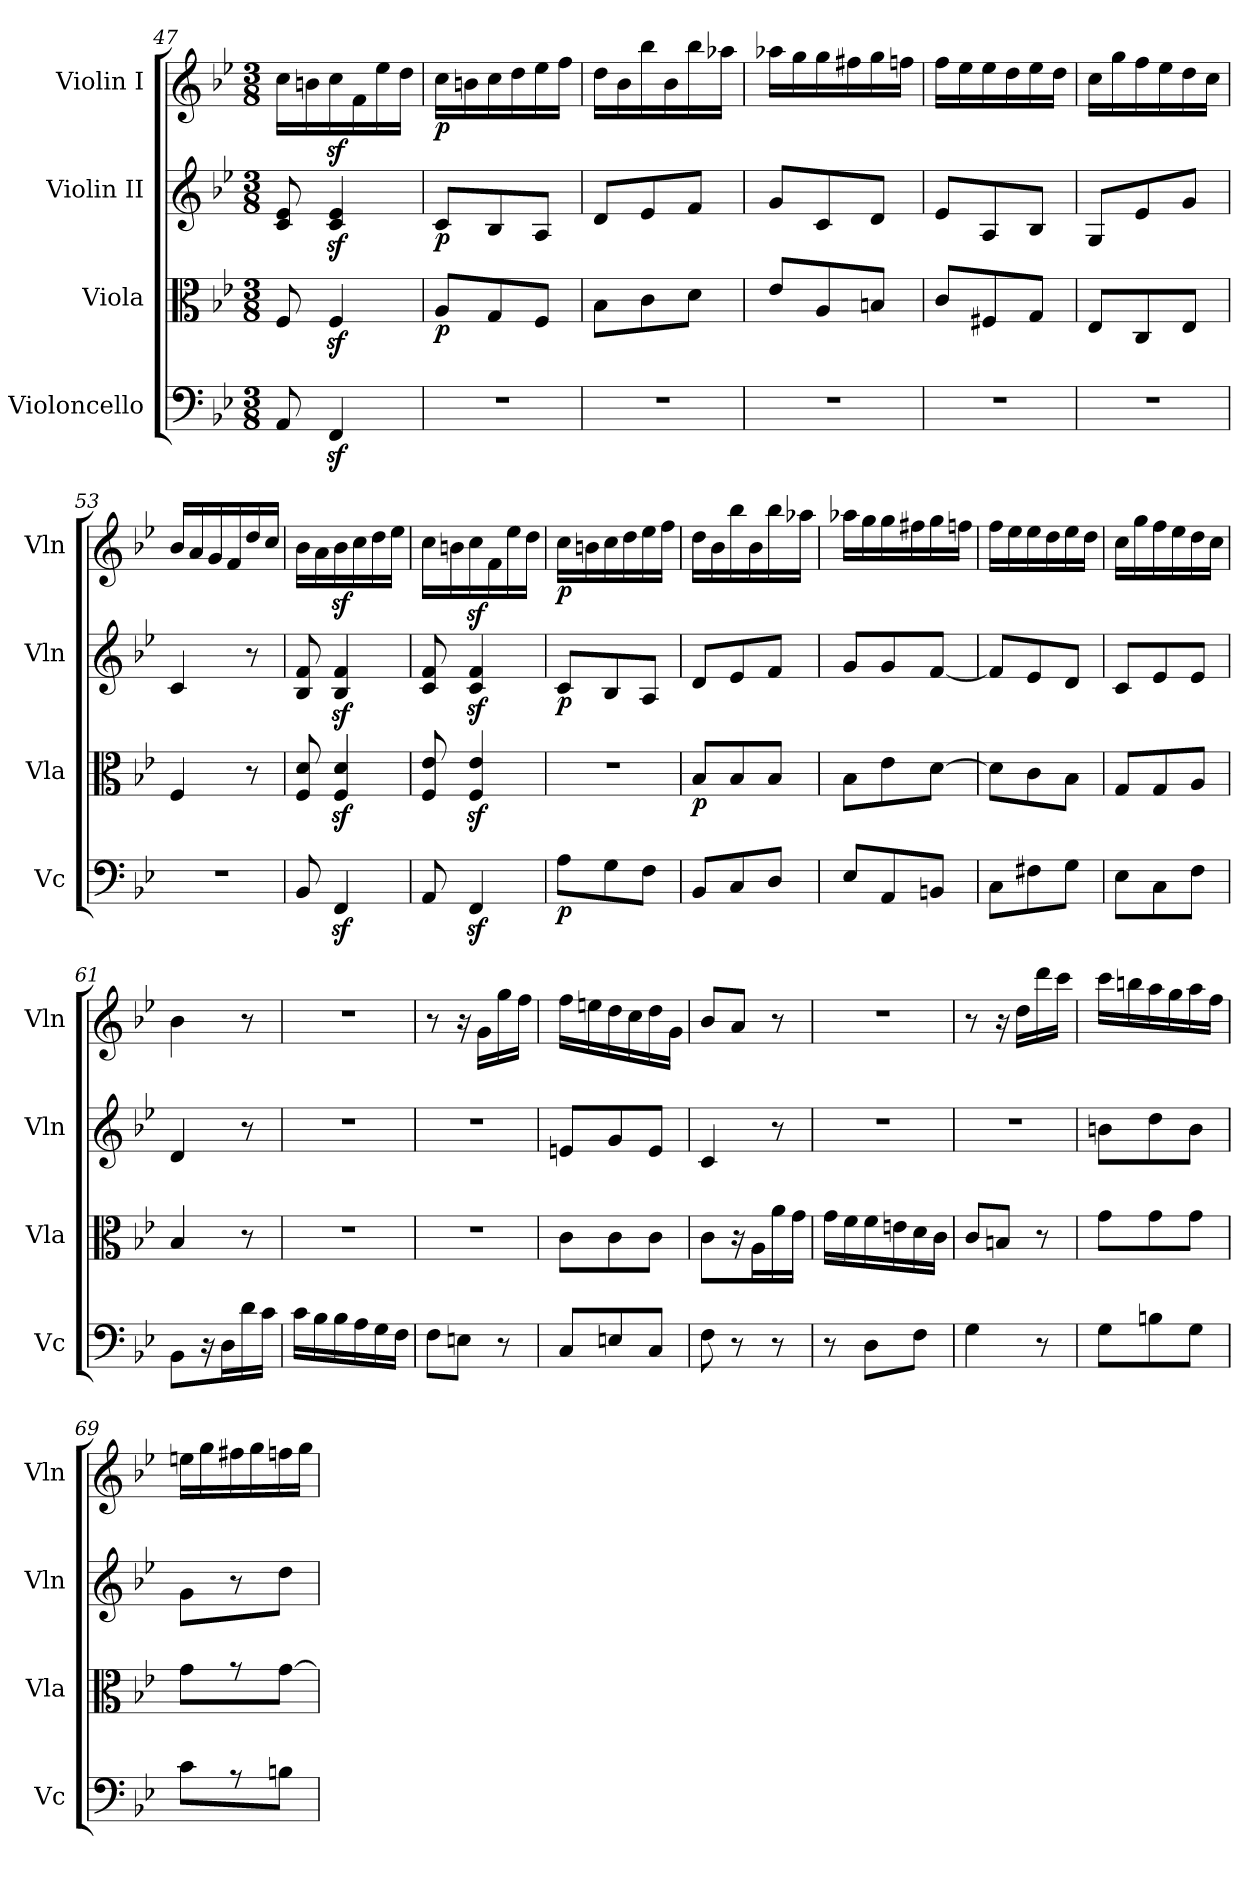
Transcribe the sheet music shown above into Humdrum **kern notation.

**kern	**dynam	**kern	**dynam	**kern	**dynam	**kern	**dynam
*part4	*part4	*part3	*part3	*part2	*part2	*part1	*part1
*staff4	*staff4	*staff3	*staff3	*staff2	*staff2	*staff1	*staff1
*I"Violoncello	*	*I"Viola	*	*I"Violin II	*	*I"Violin I	*
*I'Vc	*	*I'Vla	*	*I'Vln	*	*I'Vln	*
*clefF4	*	*clefC3	*	*clefG2	*	*clefG2	*
*k[b-e-]	*	*k[b-e-]	*	*k[b-e-]	*	*k[b-e-]	*
*M3/8	*	*M3/8	*	*M3/8	*	*M3/8	*
=47	=47	=47	=47	=47	=47	=47	=47
8AA/	.	8F/	.	8c/ 8e-/	.	16cc\LL	.
.	.	.	.	.	.	16bn\	.
4FFz</	.	4Fz</	.	4c/z< 4e-/z<	.	16ccz<\	.
.	.	.	.	.	.	16f\	.
.	.	.	.	.	.	16ee-\	.
.	.	.	.	.	.	16dd\JJ	.
!!LO:PB:g=z
=48	=48	=48	=48	=48	=48	=48	=48
!	!	!	!LO:DY:b	!	!LO:DY:b	!	!LO:DY:b
4.r	.	8A/L	p	8c/L	p	16cc\LL	p
.	.	.	.	.	.	16bn\	.
.	.	8G/	.	8B-/	.	16cc\	.
.	.	.	.	.	.	16dd\	.
.	.	8F/J	.	8A/J	.	16ee-\	.
.	.	.	.	.	.	16ff\JJ	.
!!LO:PB:g=z
=49	=49	=49	=49	=49	=49	=49	=49
4.r	.	8B-\L	.	8d/L	.	16dd\LL	.
.	.	.	.	.	.	16b-\	.
.	.	8c\	.	8e-/	.	16bb-\	.
.	.	.	.	.	.	16b-\	.
.	.	8d\J	.	8f/J	.	16bb-\	.
.	.	.	.	.	.	16aa-X\JJ	.
=50	=50	=50	=50	=50	=50	=50	=50
4.r	.	8e-/L	.	8g/L	.	16aa-X\LL	.
.	.	.	.	.	.	16gg\	.
.	.	8A/	.	8c/	.	16gg\	.
.	.	.	.	.	.	16ff#X\	.
.	.	8Bn/J	.	8d/J	.	16gg\	.
.	.	.	.	.	.	16ffn\JJ	.
=51	=51	=51	=51	=51	=51	=51	=51
4.r	.	8c/L	.	8e-/L	.	16ff\LL	.
.	.	.	.	.	.	16ee-\	.
.	.	8F#X/	.	8A/	.	16ee-\	.
.	.	.	.	.	.	16dd\	.
.	.	8G/J	.	8B-/J	.	16ee-\	.
.	.	.	.	.	.	16dd\JJ	.
=52	=52	=52	=52	=52	=52	=52	=52
4.r	.	8E-/L	.	8G/L	.	16cc\LL	.
.	.	.	.	.	.	16gg\	.
.	.	8C/	.	8e-/	.	16ff\	.
.	.	.	.	.	.	16ee-\	.
.	.	8E-/J	.	8g/J	.	16dd\	.
.	.	.	.	.	.	16cc\JJ	.
=53	=53	=53	=53	=53	=53	=53	=53
4.r	.	4F/	.	4c/	.	16b-/LL	.
.	.	.	.	.	.	16a/	.
.	.	.	.	.	.	16g/	.
.	.	.	.	.	.	16f/	.
.	.	8r	.	8r	.	16dd/	.
.	.	.	.	.	.	16cc/JJ	.
!!LO:LB:g=z
=54	=54	=54	=54	=54	=54	=54	=54
8BB-/	.	8F/ 8d/	.	8B-/ 8f/	.	16b-\LL	.
.	.	.	.	.	.	16a\	.
4FFz</	.	4F/z< 4d/z<	.	4B-/z< 4f/z<	.	16b-z<\	.
.	.	.	.	.	.	16cc\	.
.	.	.	.	.	.	16dd\	.
.	.	.	.	.	.	16ee-\JJ	.
!!LO:PB:g=z
=55	=55	=55	=55	=55	=55	=55	=55
8AA/	.	8F/ 8e-/	.	8c/ 8f/	.	16cc\LL	.
.	.	.	.	.	.	16bn\	.
4FFz</	.	4F/z< 4e-/z<	.	4c/z< 4f/z<	.	16ccz<\	.
.	.	.	.	.	.	16f\	.
.	.	.	.	.	.	16ee-\	.
.	.	.	.	.	.	16dd\JJ	.
=56	=56	=56	=56	=56	=56	=56	=56
!	!LO:DY:b	!	!	!	!LO:DY:b	!	!LO:DY:b
8A\L	p	4.r	.	8c/L	p	16cc\LL	p
.	.	.	.	.	.	16bn\	.
8G\	.	.	.	8B-/	.	16cc\	.
.	.	.	.	.	.	16dd\	.
8F\J	.	.	.	8A/J	.	16ee-\	.
.	.	.	.	.	.	16ff\JJ	.
=57	=57	=57	=57	=57	=57	=57	=57
!	!	!	!LO:DY:b	!	!	!	!
8BB-/L	.	8B-/L	p	8d/L	.	16dd\LL	.
.	.	.	.	.	.	16b-\	.
8C/	.	8B-/	.	8e-/	.	16bb-\	.
.	.	.	.	.	.	16b-\	.
8D/J	.	8B-/J	.	8f/J	.	16bb-\	.
.	.	.	.	.	.	16aa-X\JJ	.
=58	=58	=58	=58	=58	=58	=58	=58
8E-/L	.	8B-\L	.	8g/L	.	16aa-X\LL	.
.	.	.	.	.	.	16gg\	.
8AA/	.	8e-\	.	8g/	.	16gg\	.
.	.	.	.	.	.	16ff#X\	.
8BBn/J	.	[8d\J	.	[8f/J	.	16gg\	.
.	.	.	.	.	.	16ffn\JJ	.
!!LO:LB:g=z
=59	=59	=59	=59	=59	=59	=59	=59
8C\L	.	8d\L]	.	8f/L]	.	16ff\LL	.
.	.	.	.	.	.	16ee-\	.
8F#X\	.	8c\	.	8e-/	.	16ee-\	.
.	.	.	.	.	.	16dd\	.
8G\J	.	8B-\J	.	8d/J	.	16ee-\	.
.	.	.	.	.	.	16dd\JJ	.
=60	=60	=60	=60	=60	=60	=60	=60
8E-\L	.	8G/L	.	8c/L	.	16cc\LL	.
.	.	.	.	.	.	16gg\	.
8C\	.	8G/	.	8e-/	.	16ff\	.
.	.	.	.	.	.	16ee-\	.
8F\J	.	8A/J	.	8e-/J	.	16dd\	.
.	.	.	.	.	.	16cc\JJ	.
!!LO:PB:g=z
=61	=61	=61	=61	=61	=61	=61	=61
8BB-\L	.	4B-/	.	4d/	.	4b-\	.
16r	.	.	.	.	.	.	.
16D\L	.	.	.	.	.	.	.
16d\	.	8r	.	8r	.	8r	.
16c\JJ	.	.	.	.	.	.	.
=62	=62	=62	=62	=62	=62	=62	=62
16c\LL	.	4.r	.	4.r	.	4.r	.
16B-\	.	.	.	.	.	.	.
16B-\	.	.	.	.	.	.	.
16A\	.	.	.	.	.	.	.
16G\	.	.	.	.	.	.	.
16F\JJ	.	.	.	.	.	.	.
=63	=63	=63	=63	=63	=63	=63	=63
8F\L	.	4.r	.	4.r	.	8r	.
8En\J	.	.	.	.	.	16r	.
.	.	.	.	.	.	16g\LL	.
8r	.	.	.	.	.	16gg\	.
.	.	.	.	.	.	16ff\JJ	.
=64	=64	=64	=64	=64	=64	=64	=64
8C/L	.	8c\L	.	8en/L	.	16ff\LL	.
.	.	.	.	.	.	16een\	.
8En/	.	8c\	.	8g/	.	16dd\	.
.	.	.	.	.	.	16cc\	.
8C/J	.	8c\J	.	8e/J	.	16dd\	.
.	.	.	.	.	.	16g\JJ	.
=65	=65	=65	=65	=65	=65	=65	=65
8F\	.	8c\L	.	4c/	.	8b-/L	.
8r	.	16r	.	.	.	8a/J	.
.	.	16A\L	.	.	.	.	.
8r	.	16a\	.	8r	.	8r	.
.	.	16g\JJ	.	.	.	.	.
!!LO:LB:g=z
=66	=66	=66	=66	=66	=66	=66	=66
8r	.	16g\LL	.	4.r	.	4.r	.
.	.	16f\	.	.	.	.	.
8D\L	.	16f\	.	.	.	.	.
.	.	16en\	.	.	.	.	.
8F\J	.	16d\	.	.	.	.	.
.	.	16c\JJ	.	.	.	.	.
!!LO:PB:g=z
=67	=67	=67	=67	=67	=67	=67	=67
4G\	.	8c/L	.	4.r	.	8r	.
.	.	8Bn/J	.	.	.	16r	.
.	.	.	.	.	.	16dd\LL	.
8r	.	8r	.	.	.	16ddd\	.
.	.	.	.	.	.	16ccc\JJ	.
=68	=68	=68	=68	=68	=68	=68	=68
8G\L	.	8g\L	.	8bn\L	.	16ccc\LL	.
.	.	.	.	.	.	16bbn\	.
8Bn\	.	8g\	.	8dd\	.	16aa\	.
.	.	.	.	.	.	16gg\	.
8G\J	.	8g\J	.	8b\J	.	16aa\	.
.	.	.	.	.	.	16ff\JJ	.
=69	=69	=69	=69	=69	=69	=69	=69
8c\L	.	8g\L	.	8g\L	.	16een\LL	.
.	.	.	.	.	.	16gg\	.
8r	.	8r	.	8r	.	16ff#X\	.
.	.	.	.	.	.	16gg\	.
8Bn\J	.	[8g\J	.	8dd\J	.	16ffn\	.
.	.	.	.	.	.	16gg\JJ	.
=	=	=	=	=	=	=	=
*-	*-	*-	*-	*-	*-	*-	*-
